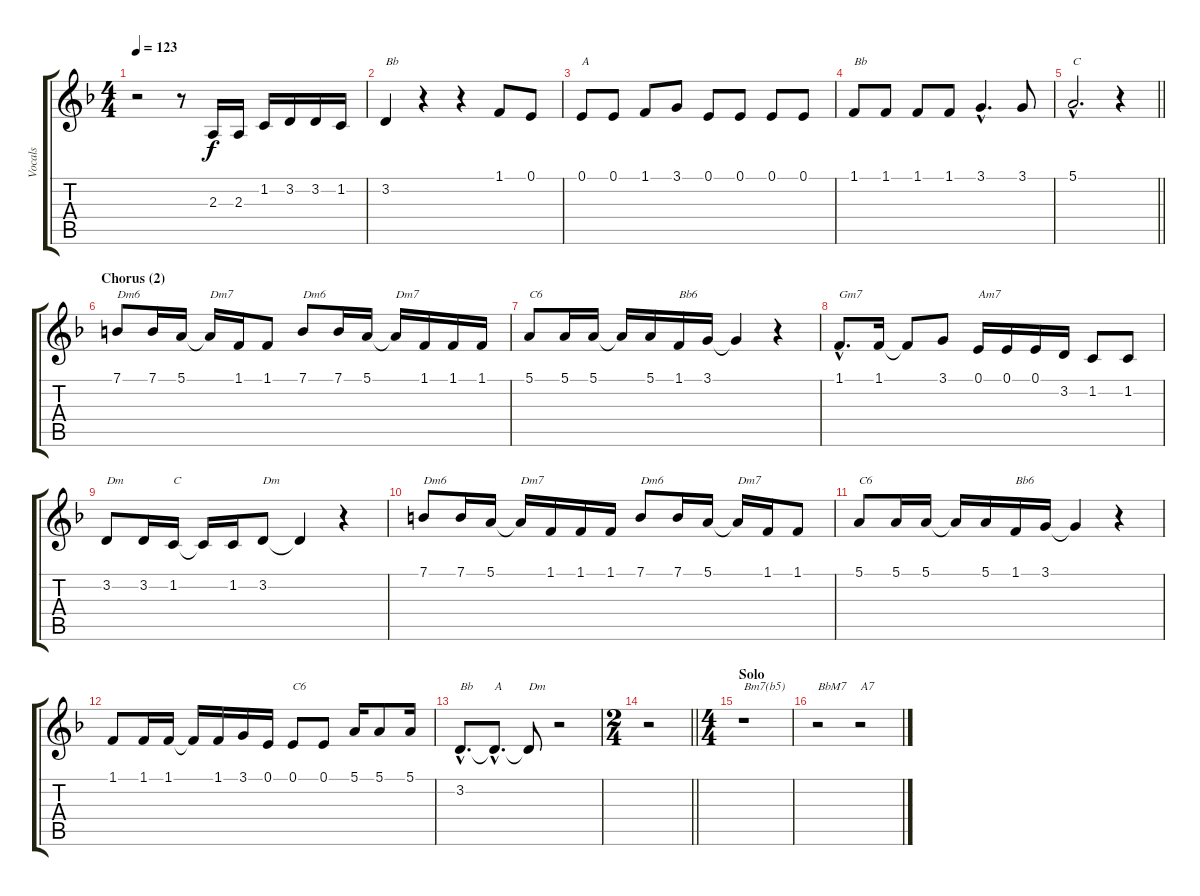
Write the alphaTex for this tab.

\track ("Vocals" "Vocals") {instrument sopranosax}
\staff {score tabs}
\tuning (E4 B3 G3 D3 A2 E2) {hide}
\ts (4 4)
\tempo 123
\clef g2
\ks dminor
r.2{dy f} r.8 2.3.16 2.3.16 1.2.16 3.2.16 3.2.16 1.2.16 |
3.2.4{txt "Bb"} r.4 r.4 1.1.8 0.1.8 |
0.1.8{txt "A"} 0.1.8 1.1.8 3.1.8 0.1.8 0.1.8 0.1.8 0.1.8 |
1.1.8{txt "Bb"} 1.1.8 1.1.8 1.1.8 3.1{hac}.4{d} 3.1.8 |
\barLineRight lightlight
5.1{hac}.2{d txt "C"} r.4 |
\section ("" "Chorus (2)")
7.1.8{txt "Dm6"} 7.1.16 5.1.16 5.1{t}.16{txt "Dm7"} 1.1.16 1.1.8 7.1.8{txt "Dm6"} 7.1.16 5.1.16 5.1{t}.16{txt "Dm7"} 1.1.16 1.1.16 1.1.16 |
5.1.8{txt "C6"} 5.1.16 5.1.16 5.1{t}.16 5.1.16 1.1.16{txt "Bb6"} 3.1.16 3.1{t}.4 r.4 |
1.1{hac}.8{d txt "Gm7"} 1.1.16 1.1{t}.8 3.1.8 0.1.16{txt "Am7"} 0.1.16 0.1.16 3.2.16 1.2.8 1.2.8 |
3.2.8{txt "Dm"} 3.2.16 1.2.16{txt "C"} 1.2{t}.16 1.2.16 3.2.8{txt "Dm"} 3.2{t}.4 r.4 |
7.1.8{txt "Dm6"} 7.1.16 5.1.16 5.1{t}.16{txt "Dm7"} 1.1.16 1.1.16 1.1.16 7.1.8{txt "Dm6"} 7.1.16 5.1.16 5.1{t}.16{txt "Dm7"} 1.1.16 1.1.8 |
5.1.8{txt "C6"} 5.1.16 5.1.16 5.1{t}.16 5.1.16 1.1.16{txt "Bb6"} 3.1.16 3.1{t}.4 r.4 |
1.1.8 1.1.16 1.1.16 1.1{t}.16 1.1.16 3.1.16 0.1.16 0.1.8{txt "C6"} 0.1.8 5.1.16 5.1.8 5.1.16 |
3.2{hac}.8{d txt "Bb"} 3.2{hac t}.8{d txt "A"} 3.2{t}.8{txt "Dm"} r.2 |
\ts (2 4)
\barLineRight lightlight
r.2 |
\ts (4 4)
\section ("" "Solo")
r.1{txt "Bm7(b5)"} |
r.2{txt "BbM7"} r.2{txt "A7"}
